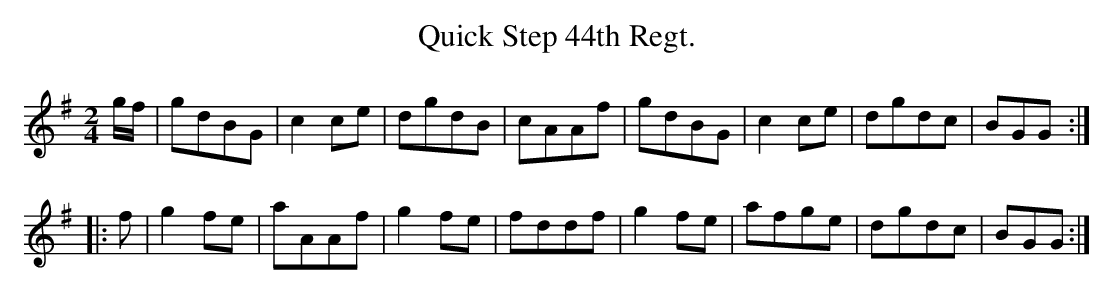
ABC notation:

X:1
T:Quick Step 44th Regt.
M:2/4
L:1/8
K:G
g/f/|\
gdBG| c2ce| dgdB| cAAf| gdBG| c2ce| dgdc| BGG::
f|\
g2fe| aAAf| g2fe| fddf| g2fe| afge| dgdc| BGG:|
